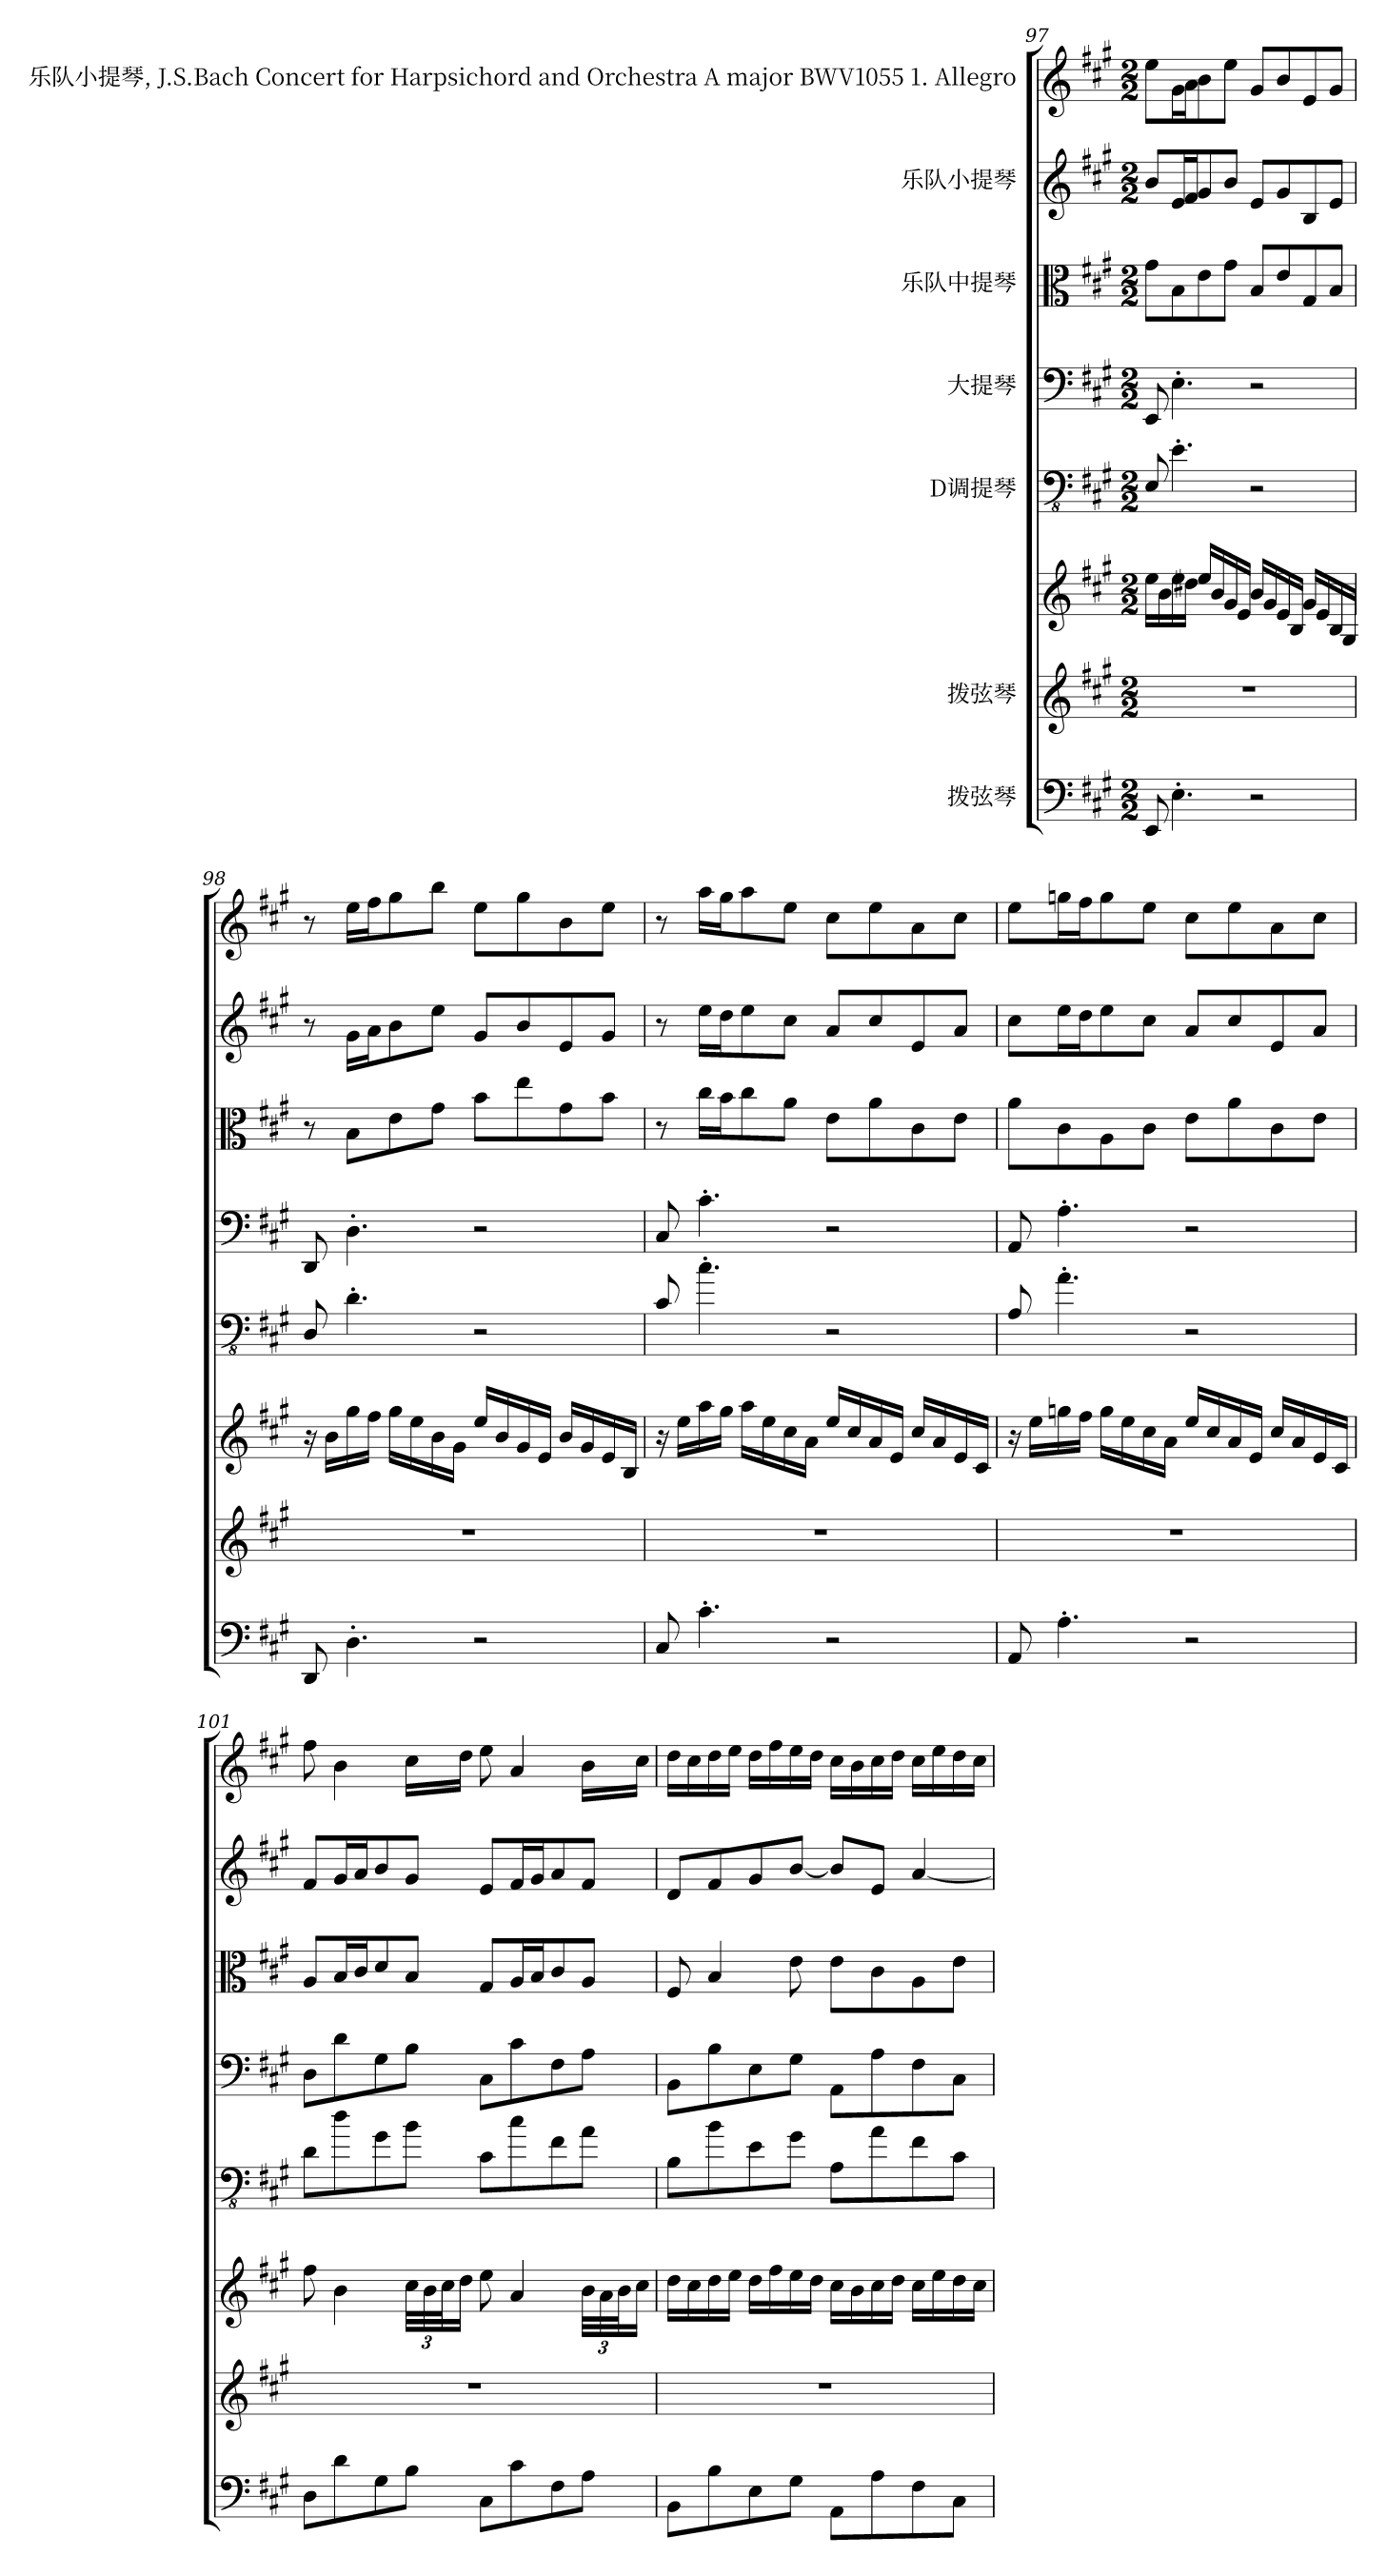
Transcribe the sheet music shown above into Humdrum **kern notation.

**kern	**kern	**kern	**kern	**kern	**kern	**kern	**kern
*part7	*part6	*part6	*part5	*part4	*part3	*part2	*part1
*staff8	*staff7	*staff6	*staff5	*staff4	*staff3	*staff2	*staff1
*I"拨弦琴	*I"拨弦琴	*	*I"D调提琴	*I"大提琴	*I"乐队中提琴	*I"乐队小提琴	*I"乐队小提琴, J.S.Bach Concert for Harpsichord and Orchestra A major BWV1055 1. Allegro
*clefF4	*clefG2	*clefG2	*clefFv4	*clefF4	*clefC3	*clefG2	*clefG2
*	*	*	*ITrd7c12	*	*	*	*
*k[f#c#g#]	*k[f#c#g#]	*k[f#c#g#]	*k[f#c#g#]	*k[f#c#g#]	*k[f#c#g#]	*k[f#c#g#]	*k[f#c#g#]
*M2/2	*M2/2	*M2/2	*M2/2	*M2/2	*M2/2	*M2/2	*M2/2
=97	=97	=97	=97	=97	=97	=97	=97
8EE/	1r	16ee\LL	8EEE/	8EE/	8g#\L	8b/L	8ee\L
.	.	16b\	.	.	.	.	.
4.E'\	.	16ee\	4.EE'\	4.E'\	8B\	16e/L	16g#\L
.	.	16dd#X\JJ	.	.	.	16f#/J	16a\J
.	.	16ee/LL	.	.	8e\	8g#/	8b\
.	.	16b/	.	.	.	.	.
.	.	16g#/	.	.	8g#\J	8b/J	8ee\J
.	.	16e/JJ	.	.	.	.	.
2r	.	16b/LL	2r	2r	8B/L	8e/L	8g#/L
.	.	16g#/	.	.	.	.	.
.	.	16e/	.	.	8e/	8g#/	8b/
.	.	16B/JJ	.	.	.	.	.
.	.	16g#/LL	.	.	8G#/	8B/	8e/
.	.	16e/	.	.	.	.	.
.	.	16B/	.	.	8B/J	8e/J	8g#/J
.	.	16G#/JJ	.	.	.	.	.
!!LO:PB:g=z
=98	=98	=98	=98	=98	=98	=98	=98
8DD/	1r	16r	8DDD/	8DD/	8r	8r	8r
.	.	16b\LL	.	.	.	.	.
4.D'\	.	16gg#\	4.DD'\	4.D'\	8B\L	16g#\LL	16ee\LL
.	.	16ff#\JJ	.	.	.	16a\J	16ff#\J
.	.	16gg#\LL	.	.	8e\	8b\	8gg#\
.	.	16ee\	.	.	.	.	.
.	.	16b\	.	.	8g#\J	8ee\J	8bb\J
.	.	16g#\JJ	.	.	.	.	.
2r	.	16ee/LL	2r	2r	8b\L	8g#/L	8ee\L
.	.	16b/	.	.	.	.	.
.	.	16g#/	.	.	8ee\	8b/	8gg#\
.	.	16e/JJ	.	.	.	.	.
.	.	16b/LL	.	.	8g#\	8e/	8b\
.	.	16g#/	.	.	.	.	.
.	.	16e/	.	.	8b\J	8g#/J	8ee\J
.	.	16B/JJ	.	.	.	.	.
=99	=99	=99	=99	=99	=99	=99	=99
8C#/	1r	16r	8CC#/	8C#/	8r	8r	8r
.	.	16ee\LL	.	.	.	.	.
4.c#'\	.	16aa\	4.C#'\	4.c#'\	16cc#\LL	16ee\LL	16aa\LL
.	.	16gg#\JJ	.	.	16b\J	16dd\J	16gg#\J
.	.	16aa\LL	.	.	8cc#\	8ee\	8aa\
.	.	16ee\	.	.	.	.	.
.	.	16cc#\	.	.	8a\J	8cc#\J	8ee\J
.	.	16a\JJ	.	.	.	.	.
2r	.	16ee/LL	2r	2r	8e\L	8a/L	8cc#\L
.	.	16cc#/	.	.	.	.	.
.	.	16a/	.	.	8a\	8cc#/	8ee\
.	.	16e/JJ	.	.	.	.	.
.	.	16cc#/LL	.	.	8c#\	8e/	8a\
.	.	16a/	.	.	.	.	.
.	.	16e/	.	.	8e\J	8a/J	8cc#\J
.	.	16c#/JJ	.	.	.	.	.
!!LO:PB:g=z
=100	=100	=100	=100	=100	=100	=100	=100
8AA/	1r	16r	8AAA/	8AA/	8a\L	8cc#\L	8ee\L
.	.	16ee\LL	.	.	.	.	.
4.A'\	.	16ggn\	4.AA'\	4.A'\	8c#\	16ee\L	16ggn\L
.	.	16ff#\JJ	.	.	.	16dd\J	16ff#\J
.	.	16gg\LL	.	.	8A\	8ee\	8gg\
.	.	16ee\	.	.	.	.	.
.	.	16cc#\	.	.	8c#\J	8cc#\J	8ee\J
.	.	16a\JJ	.	.	.	.	.
2r	.	16ee/LL	2r	2r	8e\L	8a/L	8cc#\L
.	.	16cc#/	.	.	.	.	.
.	.	16a/	.	.	8a\	8cc#/	8ee\
.	.	16e/JJ	.	.	.	.	.
.	.	16cc#/LL	.	.	8c#\	8e/	8a\
.	.	16a/	.	.	.	.	.
.	.	16e/	.	.	8e\J	8a/J	8cc#\J
.	.	16c#/JJ	.	.	.	.	.
=101	=101	=101	=101	=101	=101	=101	=101
8D\L	1r	8ff#\	8DD\L	8D\L	8A/L	8f#/L	8ff#\
8d\	.	4b\	8D\	8d\	16B/L	16g#/L	4b\
.	.	.	.	.	16c#/J	16a/J	.
8G#\	.	.	8GG#\	8G#\	8d/	8b/	.
*	*	*Xbrackettup	*	*	*	*	*
8B\J	.	48cc#\LLL	8BB\J	8B\J	8B/J	8g#/J	16cc#\LL
.	.	48b\	.	.	.	.	.
.	.	48cc#\J	.	.	.	.	.
.	.	16dd\JJ	.	.	.	.	16dd\JJ
8C#\L	.	8ee\	8CC#\L	8C#\L	8G#/L	8e/L	8ee\
8c#\	.	4a/	8C#\	8c#\	16A/L	16f#/L	4a/
.	.	.	.	.	16B/J	16g#/J	.
8F#\	.	.	8FF#\	8F#\	8c#/	8a/	.
8A\J	.	48b\LLL	8AA\J	8A\J	8A/J	8f#/J	16b\LL
.	.	48a\	.	.	.	.	.
.	.	48b\J	.	.	.	.	.
.	.	16cc#\JJ	.	.	.	.	16cc#\JJ
!!LO:PB:g=z
=102	=102	=102	=102	=102	=102	=102	=102
8BB\L	1r	16dd\LL	8BBB\L	8BB\L	8F#/	8d/L	16dd\LL
.	.	16cc#\	.	.	.	.	16cc#\
8B\	.	16dd\	8BB\	8B\	4B/	8f#/	16dd\
.	.	16ee\JJ	.	.	.	.	16ee\JJ
8E\	.	16dd\LL	8EE\	8E\	.	8g#/	16dd\LL
.	.	16ff#\	.	.	.	.	16ff#\
8G#\J	.	16ee\	8GG#\J	8G#\J	8e\	[8b/J	16ee\
.	.	16dd\JJ	.	.	.	.	16dd\JJ
8AA\L	.	16cc#\LL	8AAA\L	8AA\L	8e\L	8b/L]	16cc#\LL
.	.	16b\	.	.	.	.	16b\
8A\	.	16cc#\	8AA\	8A\	8c#\	8e/J	16cc#\
.	.	16dd\JJ	.	.	.	.	16dd\JJ
8F#\	.	16cc#\LL	8FF#\	8F#\	8A\	[4a/	16cc#\LL
.	.	16ee\	.	.	.	.	16ee\
8C#\J	.	16dd\	8CC#\J	8C#\J	8e\J	.	16dd\
.	.	16cc#\JJ	.	.	.	.	16cc#\JJ
=	=	=	=	=	=	=	=
*-	*-	*-	*-	*-	*-	*-	*-
